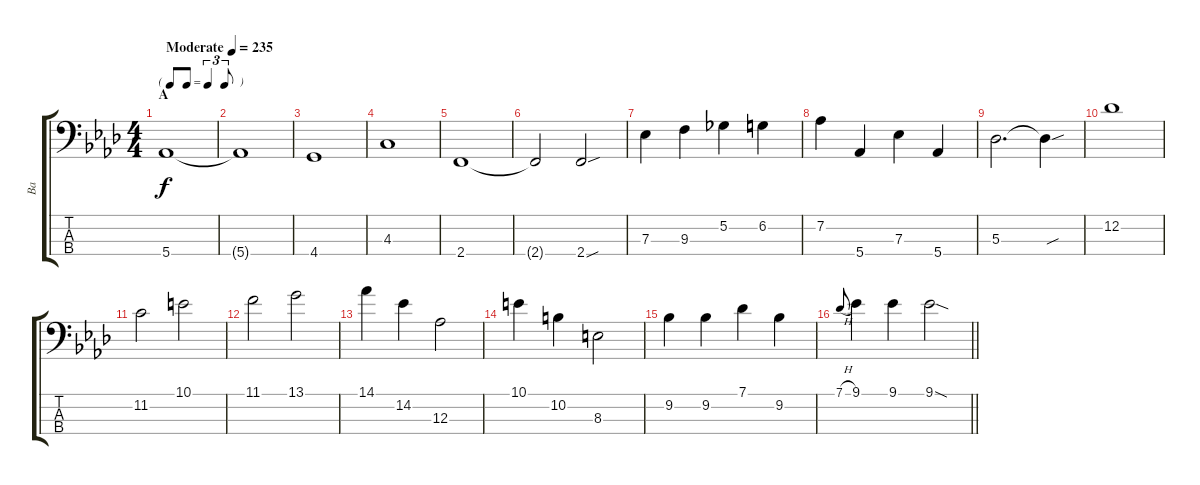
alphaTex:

\track ("Ba" "Ba") {instrument electricbassfinger}
\staff {score tabs}
\tuning (Gb2 Db2 Ab1 Eb1) {hide}
\ts (4 4)
\tf triplet8th
\section ("" "A")
\tempo (235 "Moderate")
\clef f4
\ks ab
5.4.1{dy f instrument electricbassfinger} |
5.4{t}.1 |
4.4.1 |
4.3.1 |
2.4.1 |
2.4{t}.2 2.4{sou}.2 |
7.3.4 9.3.4 5.2.4 6.2.4 |
7.2.4 5.4.4 7.3.4 5.4.4 |
5.3.2{d} 5.3{sou t}.4 |
12.2.1 |
11.2.2 10.1.2 |
11.1.2 13.1.2 |
14.1.4 14.2.4 12.3.2 |
10.1.4 10.2.4 8.3.2 |
9.2.4 9.2.4 7.1.4 9.2.4 |
\barLineRight lightlight
7.1{h}.8{gr onbeat} 9.1.4 9.1.4 9.1{sod}.2
